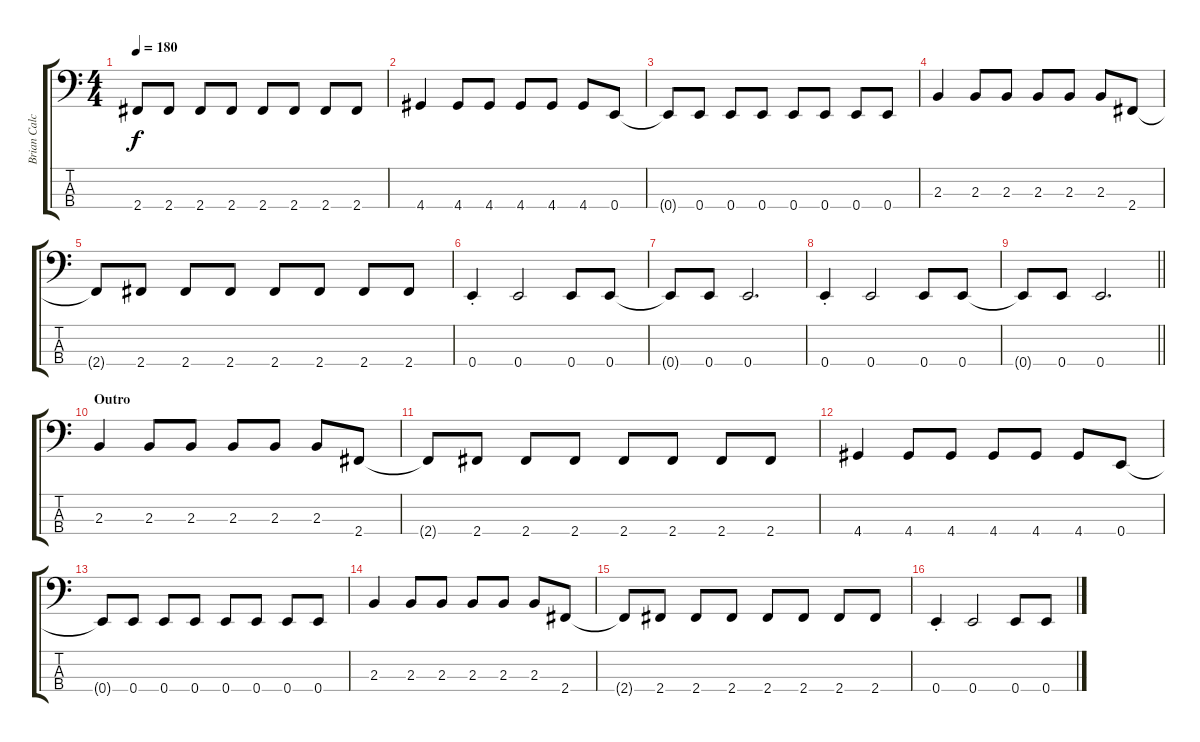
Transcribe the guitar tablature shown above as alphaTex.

\track ("Brian Calcara" "Brian Calc") {instrument electricbasspick}
\staff {score tabs}
\tuning (G2 D2 A1 E1) {hide}
\ts (4 4)
\tempo 180
\clef f4
\ks c
2.4{t}.8{dy f} 2.4.8 2.4.8 2.4.8 2.4.8 2.4.8 2.4.8 2.4.8 |
4.4.4 4.4.8 4.4.8 4.4.8 4.4.8 4.4.8 0.4.8 |
0.4{t}.8 0.4.8 0.4.8 0.4.8 0.4.8 0.4.8 0.4.8 0.4.8 |
2.3.4 2.3.8 2.3.8 2.3.8 2.3.8 2.3.8 2.4.8 |
2.4{t}.8 2.4.8 2.4.8 2.4.8 2.4.8 2.4.8 2.4.8 2.4.8 |
0.4{st}.4 0.4.2 0.4.8 0.4.8 |
0.4{t}.8 0.4.8 0.4.2{d} |
0.4{st}.4 0.4.2 0.4.8 0.4.8 |
\barLineRight lightlight
0.4{t}.8 0.4.8 0.4.2{d} |
\section ("" "Outro")
2.3.4 2.3.8 2.3.8 2.3.8 2.3.8 2.3.8 2.4.8 |
2.4{t}.8 2.4.8 2.4.8 2.4.8 2.4.8 2.4.8 2.4.8 2.4.8 |
4.4.4 4.4.8 4.4.8 4.4.8 4.4.8 4.4.8 0.4.8 |
0.4{t}.8 0.4.8 0.4.8 0.4.8 0.4.8 0.4.8 0.4.8 0.4.8 |
2.3.4 2.3.8 2.3.8 2.3.8 2.3.8 2.3.8 2.4.8 |
2.4{t}.8 2.4.8 2.4.8 2.4.8 2.4.8 2.4.8 2.4.8 2.4.8 |
0.4{st}.4 0.4.2 0.4.8 0.4.8
